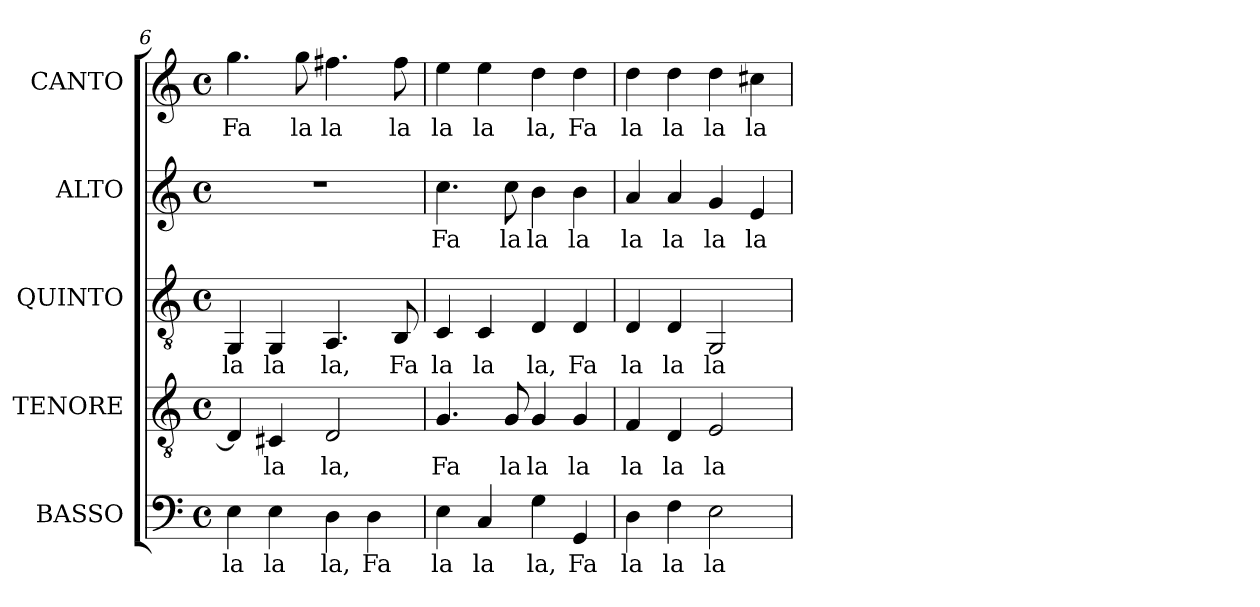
**kern	**text	**kern	**text	**kern	**text	**kern	**text	**kern	**text
*part5	*part5	*part4	*part4	*part3	*part3	*part2	*part2	*part1	*part1
*staff5	*staff5	*staff4	*staff4	*staff3	*staff3	*staff2	*staff2	*staff1	*staff1
*I"BASSO	*	*I"TENORE	*	*I"QUINTO	*	*I"ALTO	*	*I"CANTO	*
*I'B	*	*I'T	*	*I'Q.	*	*	*	*	*
!!LO:LB:g=z
*clefF4	*	*clefGv2	*	*clefGv2	*	*clefG2	*	*clefG2	*
*k[]	*	*k[]	*	*k[]	*	*k[]	*	*k[]	*
*C:	*	*C:	*	*C:	*	*C:	*	*C:	*
*M4/4	*	*M4/4	*	*M4/4	*	*M4/4	*	*M4/4	*
*met(c)	*	*met(c)	*	*met(c)	*	*met(c)	*	*met(c)	*
=6	=6	=6	=6	=6	=6	=6	=6	=6	=6
!	!LO:LY:b:color=#000000	!	!	!	!	!	!	!	!
!	!	!	!	!	!LO:LY:b:color=#000000	!	!	!	!
!	!	!	!	!	!	!	!	!	!LO:LY:b:color=#000000
4Ei\	la	4Di/]	.	4GGi/	la	1r	.	4.ggi\	Fa
!	!LO:LY:b:color=#000000	!	!	!	!	!	!	!	!
!	!	!	!LO:LY:b:color=#000000	!	!	!	!	!	!
!	!	!	!	!	!LO:LY:b:color=#000000	!	!	!	!
4Ei\	la	4C#Xi/	la	4GGi/	la	.	.	.	.
!	!	!	!	!	!	!	!	!	!LO:LY:b:color=#000000
.	.	.	.	.	.	.	.	8ggi\	la
!	!LO:LY:b:color=#000000	!	!	!	!	!	!	!	!
!	!	!	!LO:LY:b:color=#000000	!	!	!	!	!	!
!	!	!	!	!	!LO:LY:b:color=#000000	!	!	!	!
!	!	!	!	!	!	!	!	!	!LO:LY:b:color=#000000
4Di\	la,	2Di/	la,	4.AAi/	la,	.	.	4.ff#Xi\	la
!	!LO:LY:b:color=#000000	!	!	!	!	!	!	!	!
4Di\	Fa	.	.	.	.	.	.	.	.
!	!	!	!	!	!LO:LY:b:color=#000000	!	!	!	!
!	!	!	!	!	!	!	!	!	!LO:LY:b:color=#000000
.	.	.	.	8BBi/	Fa	.	.	8ff#i\	la
=7	=7	=7	=7	=7	=7	=7	=7	=7	=7
!	!LO:LY:b:color=#000000	!	!	!	!	!	!	!	!
!	!	!	!LO:LY:b:color=#000000	!	!	!	!	!	!
!	!	!	!	!	!LO:LY:b:color=#000000	!	!	!	!
!	!	!	!	!	!	!	!LO:LY:b:color=#000000	!	!
!	!	!	!	!	!	!	!	!	!LO:LY:b:color=#000000
4Ei\	la	4.Gi/	Fa	4Ci/	la	4.cci\	Fa	4eei\	la
!	!LO:LY:b:color=#000000	!	!	!	!	!	!	!	!
!	!	!	!	!	!LO:LY:b:color=#000000	!	!	!	!
!	!	!	!	!	!	!	!	!	!LO:LY:b:color=#000000
4Ci/	la	.	.	4Ci/	la	.	.	4eei\	la
!	!	!	!LO:LY:b:color=#000000	!	!	!	!	!	!
!	!	!	!	!	!	!	!LO:LY:b:color=#000000	!	!
.	.	8Gi/	la	.	.	8cci\	la	.	.
!	!LO:LY:b:color=#000000	!	!	!	!	!	!	!	!
!	!	!	!LO:LY:b:color=#000000	!	!	!	!	!	!
!	!	!	!	!	!LO:LY:b:color=#000000	!	!	!	!
!	!	!	!	!	!	!	!LO:LY:b:color=#000000	!	!
!	!	!	!	!	!	!	!	!	!LO:LY:b:color=#000000
4Gi\	la,	4Gi/	la	4Di/	la,	4bi\	la	4ddi\	la,
!	!LO:LY:b:color=#000000	!	!	!	!	!	!	!	!
!	!	!	!LO:LY:b:color=#000000	!	!	!	!	!	!
!	!	!	!	!	!LO:LY:b:color=#000000	!	!	!	!
!	!	!	!	!	!	!	!LO:LY:b:color=#000000	!	!
!	!	!	!	!	!	!	!	!	!LO:LY:b:color=#000000
4GGi/	Fa	4Gi/	la	4Di/	Fa	4bi\	la	4ddi\	Fa
=8	=8	=8	=8	=8	=8	=8	=8	=8	=8
!	!LO:LY:b:color=#000000	!	!	!	!	!	!	!	!
!	!	!	!LO:LY:b:color=#000000	!	!	!	!	!	!
!	!	!	!	!	!LO:LY:b:color=#000000	!	!	!	!
!	!	!	!	!	!	!	!LO:LY:b:color=#000000	!	!
!	!	!	!	!	!	!	!	!	!LO:LY:b:color=#000000
4Di\	la	4Fi/	la	4Di/	la	4ai/	la	4ddi\	la
!	!LO:LY:b:color=#000000	!	!	!	!	!	!	!	!
!	!	!	!LO:LY:b:color=#000000	!	!	!	!	!	!
!	!	!	!	!	!LO:LY:b:color=#000000	!	!	!	!
!	!	!	!	!	!	!	!LO:LY:b:color=#000000	!	!
!	!	!	!	!	!	!	!	!	!LO:LY:b:color=#000000
4Fi\	la	4Di/	la	4Di/	la	4ai/	la	4ddi\	la
!	!LO:LY:b:color=#000000	!	!	!	!	!	!	!	!
!	!	!	!LO:LY:b:color=#000000	!	!	!	!	!	!
!	!	!	!	!	!LO:LY:b:color=#000000	!	!	!	!
!	!	!	!	!	!	!	!LO:LY:b:color=#000000	!	!
!	!	!	!	!	!	!	!	!	!LO:LY:b:color=#000000
2Ei\	la	2Ei/	la	2GGi/	la	4gi/	la	4ddi\	la
!	!	!	!	!	!	!	!LO:LY:b:color=#000000	!	!
!	!	!	!	!	!	!	!	!	!LO:LY:b:color=#000000
.	.	.	.	.	.	4ei/	la	4cc#Xi\	la
=	=	=	=	=	=	=	=	=	=
*-	*-	*-	*-	*-	*-	*-	*-	*-	*-
